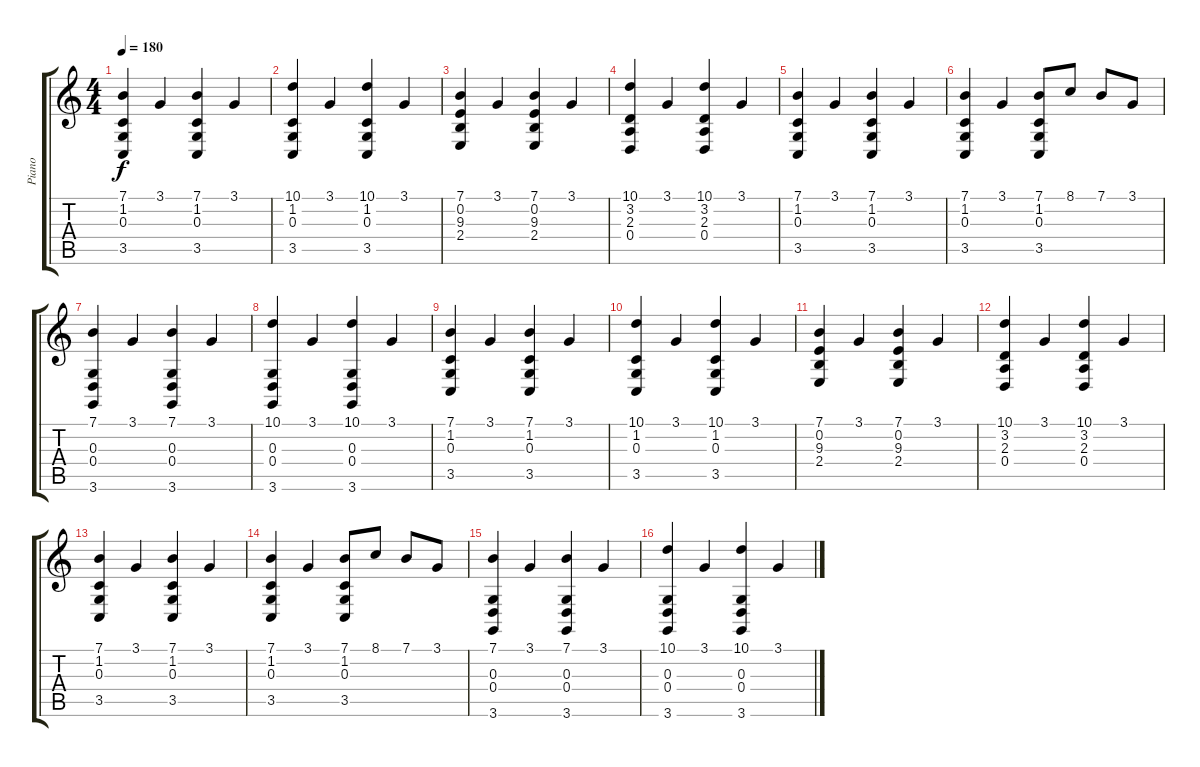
\track ("Piano" "Piano") {instrument electricgrandpiano}
\staff {score tabs}
\tuning (E4 B3 G3 D3 A2 E2) {hide}
\ts (4 4)
\tempo 180
\clef g2
\ks c
(7.1 1.2 0.3 3.5).4{dy f} 3.1.4 (7.1 1.2 0.3 3.5).4 3.1.4 |
(10.1 1.2 0.3 3.5).4 3.1.4 (10.1 1.2 0.3 3.5).4 3.1.4 |
(7.1 0.2 9.3 2.4).4 3.1.4 (7.1 0.2 9.3 2.4).4 3.1.4 |
(10.1 3.2 2.3 0.4).4 3.1.4 (10.1 3.2 2.3 0.4).4 3.1.4 |
(7.1 1.2 0.3 3.5).4 3.1.4 (7.1 1.2 0.3 3.5).4 3.1.4 |
(7.1 1.2 0.3 3.5).4 3.1.4 (7.1 1.2 0.3 3.5).8 8.1.8 7.1.8 3.1.8 |
(7.1 0.3 0.4 3.6).4 3.1.4 (7.1 0.3 0.4 3.6).4 3.1.4 |
(10.1 0.3 0.4 3.6).4 3.1.4 (10.1 0.3 0.4 3.6).4 3.1.4 |
(7.1 1.2 0.3 3.5).4 3.1.4 (7.1 1.2 0.3 3.5).4 3.1.4 |
(10.1 1.2 0.3 3.5).4 3.1.4 (10.1 1.2 0.3 3.5).4 3.1.4 |
(7.1 0.2 9.3 2.4).4 3.1.4 (7.1 0.2 9.3 2.4).4 3.1.4 |
(10.1 3.2 2.3 0.4).4 3.1.4 (10.1 3.2 2.3 0.4).4 3.1.4 |
(7.1 1.2 0.3 3.5).4 3.1.4 (7.1 1.2 0.3 3.5).4 3.1.4 |
(7.1 1.2 0.3 3.5).4 3.1.4 (7.1 1.2 0.3 3.5).8 8.1.8 7.1.8 3.1.8 |
(7.1 0.3 0.4 3.6).4 3.1.4 (7.1 0.3 0.4 3.6).4 3.1.4 |
(10.1 0.3 0.4 3.6).4 3.1.4 (10.1 0.3 0.4 3.6).4 3.1.4
